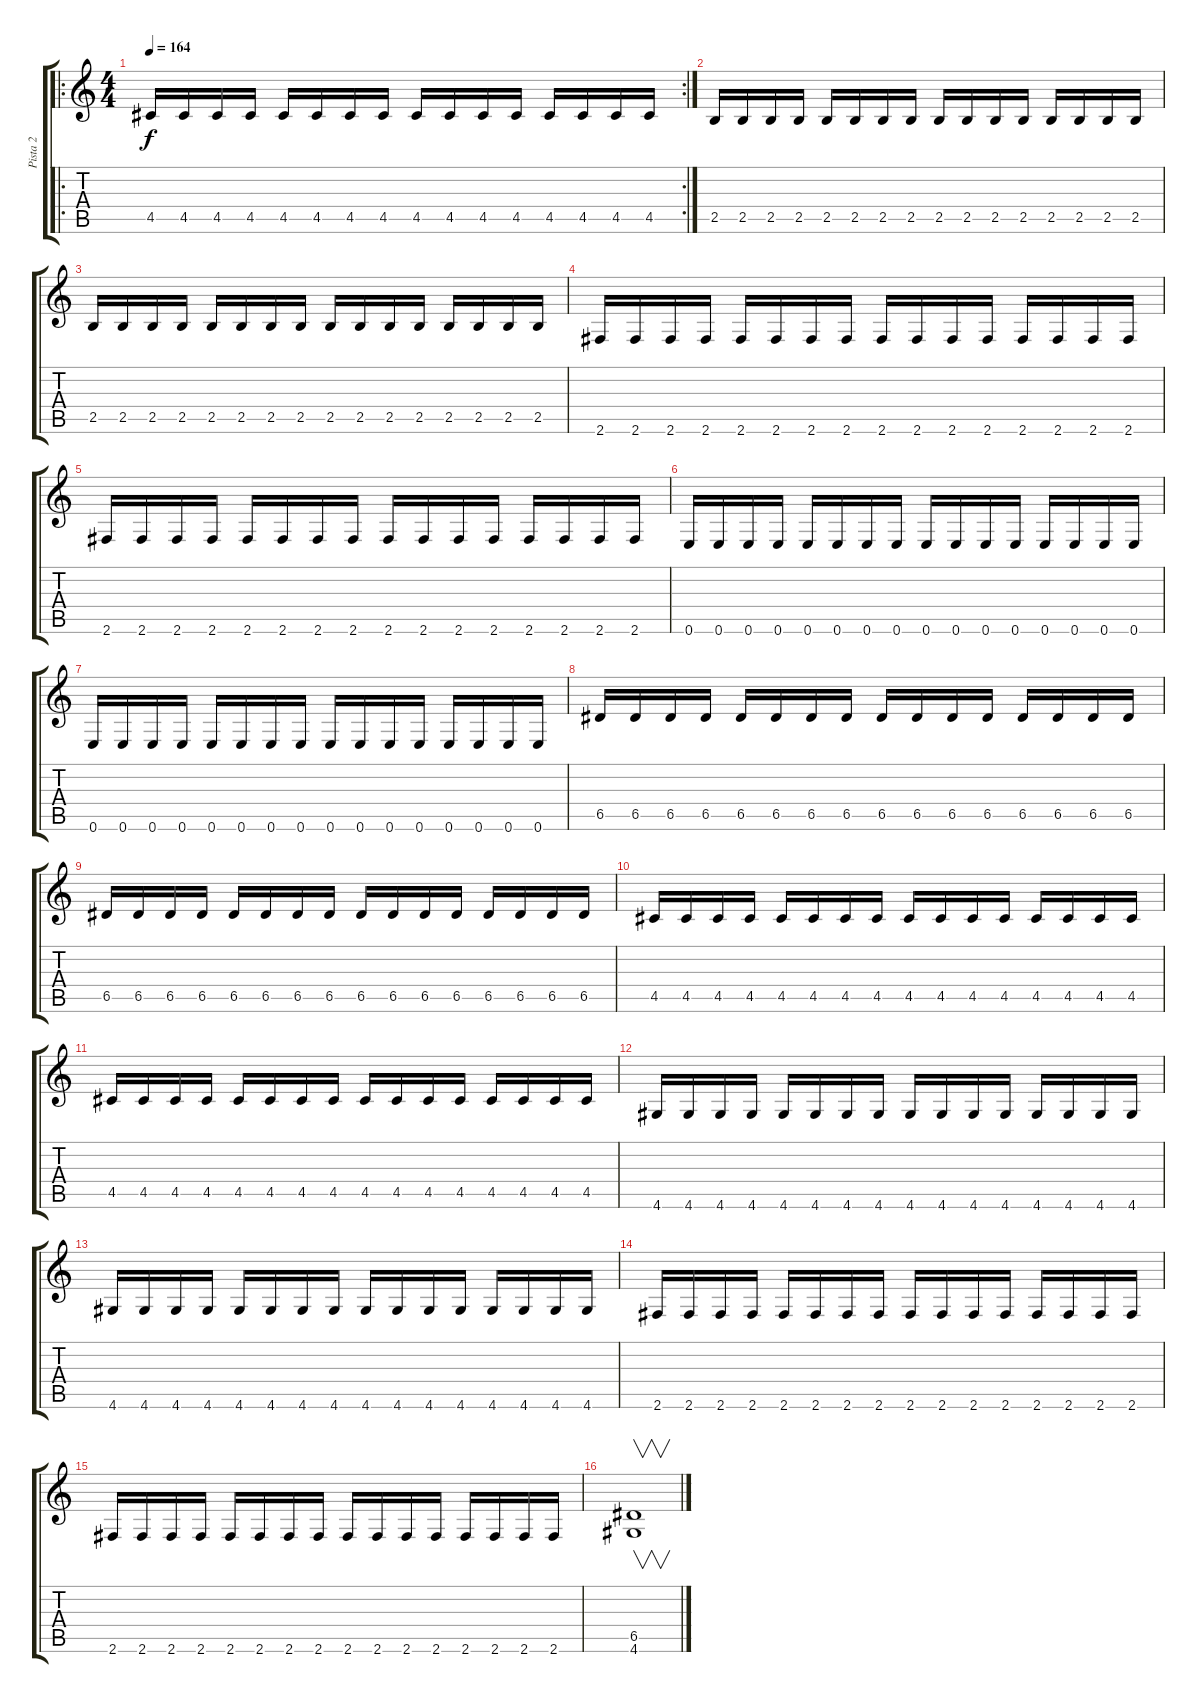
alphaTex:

\track ("Pista 2" "Pista 2") {instrument distortionguitar}
\staff {score tabs}
\tuning (E4 B3 G3 D3 A2 E2) {hide}
\ro
\rc 2
\ts (4 4)
\tempo 164
\clef g2
\ks c
4.5.16{dy f instrument distortionguitar} 4.5.16 4.5.16 4.5.16 4.5.16 4.5.16 4.5.16 4.5.16 4.5.16 4.5.16 4.5.16 4.5.16 4.5.16 4.5.16 4.5.16 4.5.16 |
2.5.16 2.5.16 2.5.16 2.5.16 2.5.16 2.5.16 2.5.16 2.5.16 2.5.16 2.5.16 2.5.16 2.5.16 2.5.16 2.5.16 2.5.16 2.5.16 |
2.5.16 2.5.16 2.5.16 2.5.16 2.5.16 2.5.16 2.5.16 2.5.16 2.5.16 2.5.16 2.5.16 2.5.16 2.5.16 2.5.16 2.5.16 2.5.16 |
2.6.16 2.6.16 2.6.16 2.6.16 2.6.16 2.6.16 2.6.16 2.6.16 2.6.16 2.6.16 2.6.16 2.6.16 2.6.16 2.6.16 2.6.16 2.6.16 |
2.6.16 2.6.16 2.6.16 2.6.16 2.6.16 2.6.16 2.6.16 2.6.16 2.6.16 2.6.16 2.6.16 2.6.16 2.6.16 2.6.16 2.6.16 2.6.16 |
0.6.16 0.6.16 0.6.16 0.6.16 0.6.16 0.6.16 0.6.16 0.6.16 0.6.16 0.6.16 0.6.16 0.6.16 0.6.16 0.6.16 0.6.16 0.6.16 |
0.6.16 0.6.16 0.6.16 0.6.16 0.6.16 0.6.16 0.6.16 0.6.16 0.6.16 0.6.16 0.6.16 0.6.16 0.6.16 0.6.16 0.6.16 0.6.16 |
6.5.16 6.5.16 6.5.16 6.5.16 6.5.16 6.5.16 6.5.16 6.5.16 6.5.16 6.5.16 6.5.16 6.5.16 6.5.16 6.5.16 6.5.16 6.5.16 |
6.5.16 6.5.16 6.5.16 6.5.16 6.5.16 6.5.16 6.5.16 6.5.16 6.5.16 6.5.16 6.5.16 6.5.16 6.5.16 6.5.16 6.5.16 6.5.16 |
4.5.16 4.5.16 4.5.16 4.5.16 4.5.16 4.5.16 4.5.16 4.5.16 4.5.16 4.5.16 4.5.16 4.5.16 4.5.16 4.5.16 4.5.16 4.5.16 |
4.5.16 4.5.16 4.5.16 4.5.16 4.5.16 4.5.16 4.5.16 4.5.16 4.5.16 4.5.16 4.5.16 4.5.16 4.5.16 4.5.16 4.5.16 4.5.16 |
4.6.16 4.6.16 4.6.16 4.6.16 4.6.16 4.6.16 4.6.16 4.6.16 4.6.16 4.6.16 4.6.16 4.6.16 4.6.16 4.6.16 4.6.16 4.6.16 |
4.6.16 4.6.16 4.6.16 4.6.16 4.6.16 4.6.16 4.6.16 4.6.16 4.6.16 4.6.16 4.6.16 4.6.16 4.6.16 4.6.16 4.6.16 4.6.16 |
2.6.16 2.6.16 2.6.16 2.6.16 2.6.16 2.6.16 2.6.16 2.6.16 2.6.16 2.6.16 2.6.16 2.6.16 2.6.16 2.6.16 2.6.16 2.6.16 |
2.6.16 2.6.16 2.6.16 2.6.16 2.6.16 2.6.16 2.6.16 2.6.16 2.6.16 2.6.16 2.6.16 2.6.16 2.6.16 2.6.16 2.6.16 2.6.16 |
(6.5 4.6).1{v}
